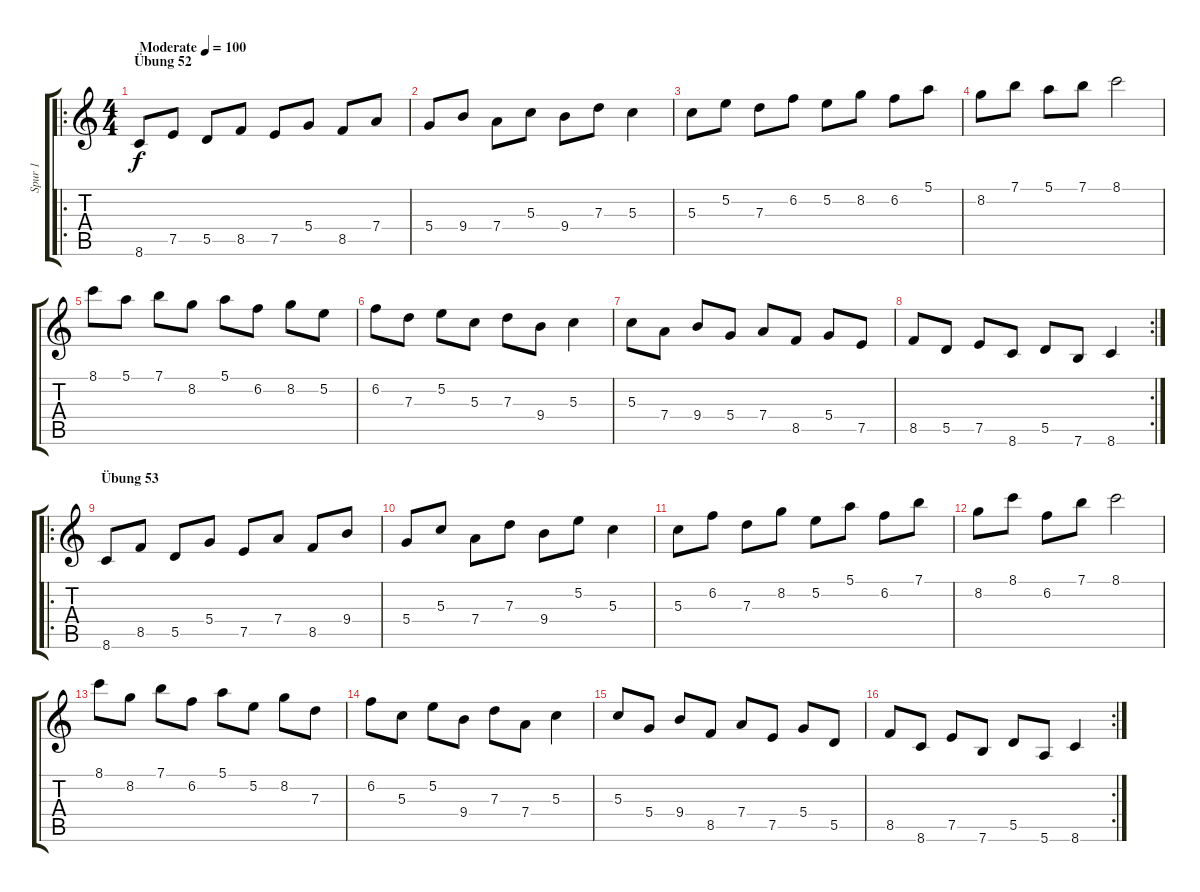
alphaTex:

\track ("Spur 1" "Spur 1") {instrument acousticguitarsteel}
\staff {score tabs}
\tuning (E4 B3 G3 D3 A2 E2) {hide}
\ro
\ts (4 4)
\section ("" "Übung 52")
\tempo (100 "Moderate")
\clef g2
\ks c
8.6.8{dy f instrument acousticguitarsteel} 7.5.8 5.5.8 8.5.8 7.5.8 5.4.8 8.5.8 7.4.8 |
5.4.8 9.4.8 7.4.8 5.3.8 9.4.8 7.3.8 5.3.4 |
5.3.8 5.2.8 7.3.8 6.2.8 5.2.8 8.2.8 6.2.8 5.1.8 |
8.2.8 7.1.8 5.1.8 7.1.8 8.1.2 |
8.1.8 5.1.8 7.1.8 8.2.8 5.1.8 6.2.8 8.2.8 5.2.8 |
6.2.8 7.3.8 5.2.8 5.3.8 7.3.8 9.4.8 5.3.4 |
5.3.8 7.4.8 9.4.8 5.4.8 7.4.8 8.5.8 5.4.8 7.5.8 |
\rc 2
8.5.8 5.5.8 7.5.8 8.6.8 5.5.8 7.6.8 8.6.4 |
\ro
\section ("" "Übung 53")
8.6.8 8.5.8 5.5.8 5.4.8 7.5.8 7.4.8 8.5.8 9.4.8 |
5.4.8 5.3.8 7.4.8 7.3.8 9.4.8 5.2.8 5.3.4 |
5.3.8 6.2.8 7.3.8 8.2.8 5.2.8 5.1.8 6.2.8 7.1.8 |
8.2.8 8.1.8 6.2.8 7.1.8 8.1.2 |
8.1.8 8.2.8 7.1.8 6.2.8 5.1.8 5.2.8 8.2.8 7.3.8 |
6.2.8 5.3.8 5.2.8 9.4.8 7.3.8 7.4.8 5.3.4 |
5.3.8 5.4.8 9.4.8 8.5.8 7.4.8 7.5.8 5.4.8 5.5.8 |
\rc 2
8.5.8 8.6.8 7.5.8 7.6.8 5.5.8 5.6.8 8.6.4
